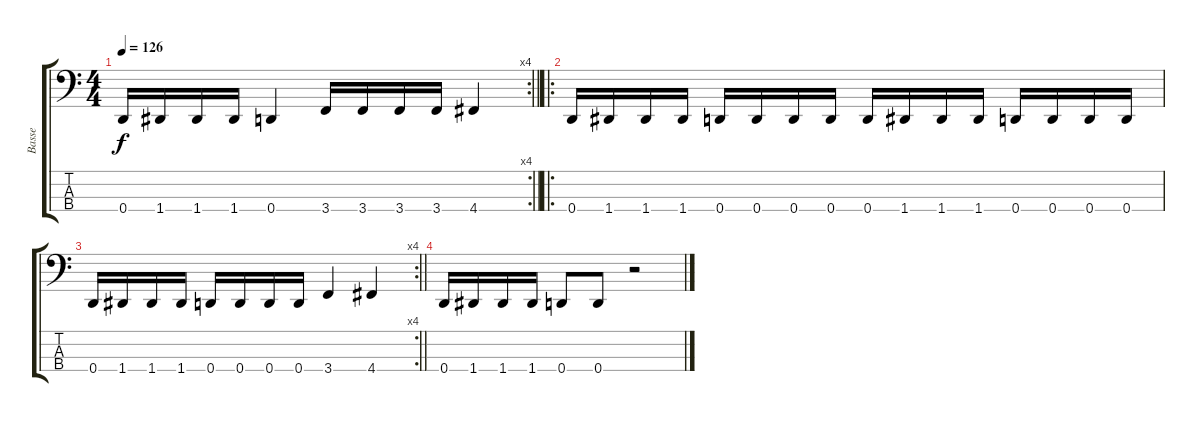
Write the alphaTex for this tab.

\track ("Basse" "Basse") {instrument electricbasspick}
\staff {score tabs}
\tuning (G2 D2 A1 D1) {hide}
\rc 4
\ts (4 4)
\tempo 126
\clef f4
\barLineRight lightlight
\ks c
0.4.16{dy f} 1.4.16 1.4.16 1.4.16 0.4.4 3.4.16 3.4.16 3.4.16 3.4.16 4.4.4 |
\ro
0.4.16 1.4.16 1.4.16 1.4.16 0.4.16 0.4.16 0.4.16 0.4.16 0.4.16 1.4.16 1.4.16 1.4.16 0.4.16 0.4.16 0.4.16 0.4.16 |
\rc 4
\barLineRight lightlight
0.4.16 1.4.16 1.4.16 1.4.16 0.4.16 0.4.16 0.4.16 0.4.16 3.4.4 4.4.4 |
0.4.16 1.4.16 1.4.16 1.4.16 0.4.8 0.4.8 r.2
